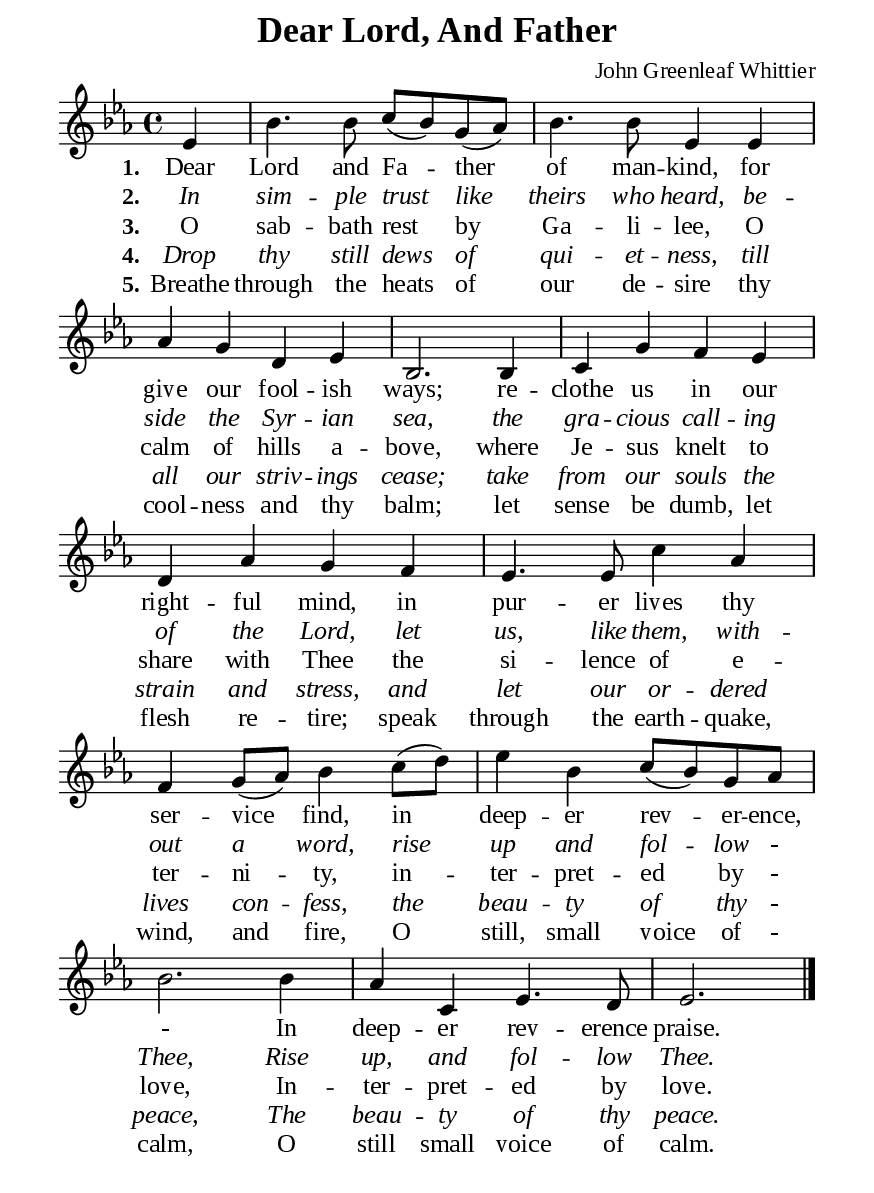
%%%%%%%%%%%%%%%%%%%%%%%%%%%%%
% CONTENTS OF THIS DOCUMENT
% 1. Common settings
% 2. Verse music
% 3. Verse lyrics
% 4. Layout
%%%%%%%%%%%%%%%%%%%%%%%%%%%%%

%%%%%%%%%%%%%%%%%%%%%%%%%%%%%
% 1. Common settings
%%%%%%%%%%%%%%%%%%%%%%%%%%%%%
\version "2.18.2"

\header {
  title = "Dear Lord, And Father"
  composer = "John Greenleaf Whittier"
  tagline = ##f
}

global= {
  \key ees \major
  \time 4/4
  \override Score.BarNumber.break-visibility = ##(#f #f #f)
}

\paper {
  #(set-paper-size "a5")
  top-margin = 1.1\mm
  bottom-marign = 10\mm
  left-margin = 10\mm
  right-margin = 10\mm
  indent = #0
  #(define fonts
	 (make-pango-font-tree "Liberation Serif"
	 		       "Liberation Serif"
			       "Liberation Serif"
			       (/ 20 20)))

  page-count = #1
}

printItalic = \with {
  \override LyricText.font-shape = #'italic
}

%%%%%%%%%%%%%%%%%%%%%%%%%%%%%
% 2. Verse music
%%%%%%%%%%%%%%%%%%%%%%%%%%%%%
musicVerseSoprano = \relative c' {
                    \partial 4 ees4 |
  %{	01	%} bes'4. bes8 c (bes) g (aes) |
  %{	02	%} bes4. bes8 ees,4 ees |
  %{	03	%} aes g d ees |
  %{	04	%} bes2. bes4 |
  %{	05	%} c g' f ees |
  %{	06	%} d aes' g f |
  %{	07	%} ees4. ees8 c'4 aes |
  %{	08	%} f g8 (aes) bes4 c8 (d) |
  %{	09	%} ees4 bes c8 (bes) g aes |
  %{	10	%} bes2. bes4 |
  %{	11	%} aes c, ees4. d8
  %{	12	%} ees2. \bar "|."
}

%%%%%%%%%%%%%%%%%%%%%%%%%%%%%
% 3. Verse lyrics
%%%%%%%%%%%%%%%%%%%%%%%%%%%%%
verseOne = \lyricmode {
  \set stanza = #"1."
  Dear Lord and Fa -- ther of man -- kind, for give our fool -- ish ways;
  re -- clothe us in our right -- ful mind, in pur -- er lives thy ser -- vice find,
  in deep -- er rev -- er -- ence, -
  In deep -- er rev -- erence praise.
}

verseTwo = \lyricmode {
  \set stanza = #"2."
  In sim -- ple trust like theirs who heard, be -- side the Syr -- ian sea,
  the gra -- cious call -- ing of the Lord, let us, like them, with -- out a word,
  rise up and fol -- low - Thee,
  Rise up, and fol -- low Thee.
}

verseThree = \lyricmode {
  \set stanza = #"3."
  O sab -- bath rest by Ga -- li -- lee, O calm of hills a -- bove,
  where Je -- sus knelt to share with Thee the si -- lence of e -- ter -- ni -- ty,
  in -- ter -- pret -- ed by - love,
  In -- ter -- pret -- ed by love.
}

verseFour = \lyricmode {
  \set stanza = #"4."
  Drop thy still dews of qui -- et -- ness, till all our striv -- ings cease;
  take from our souls the strain and stress, and let our or -- dered lives con -- fess,
  the beau -- ty of thy - peace,
  The beau -- ty of thy peace.
}

verseFive = \lyricmode {
  \set stanza = #"5."
  Breathe through the heats of our de -- sire thy cool -- ness and thy balm;
  let sense be dumb, let flesh re -- tire; speak through the earth -- quake, wind, and fire,
  O still, small voice of - calm, O still small voice of calm.
}

%%%%%%%%%%%%%%%%%%%%%%%%%%%%%
% 4. Layout
%%%%%%%%%%%%%%%%%%%%%%%%%%%%%
\score {
    \new ChoirStaff <<
      \new Staff <<
        \clef "treble"
        \new Voice = "sopranos" { \global   \musicVerseSoprano }
      >>
      \new Lyrics \lyricsto sopranos \verseOne
      \new Lyrics \printItalic \lyricsto sopranos \verseTwo
      \new Lyrics \lyricsto sopranos \verseThree
      \new Lyrics \printItalic \lyricsto sopranos \verseFour
      \new Lyrics \lyricsto sopranos \verseFive
    >>
}
